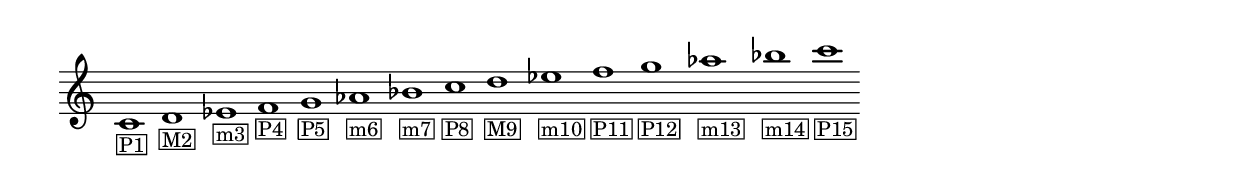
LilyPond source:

\version "2.18.2"
\header {
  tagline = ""
}


\score {

\new Staff \relative c' {
  \omit Staff.TimeSignature
  \cadenzaOn
  \textLengthOn
  c1 _\markup\box{\smaller "P1"}
  d _\markup\box{\smaller "M2"}
  ees _\markup\box{\smaller "m3"}
  f _\markup\box{\smaller "P4"}
  g _\markup\box{\smaller "P5"}
  aes _\markup\box{\smaller "m6"}
  bes _\markup\box{\smaller "m7"}
  c _\markup\box{\smaller "P8"}
  d _\markup\box{\smaller "M9"}
  ees _\markup\box{\smaller "m10"}
  f _\markup\box{\smaller "P11"}
  g _\markup\box{\smaller "P12"}
  aes _\markup\box{\smaller "m13"}
  bes _\markup\box{\smaller "m14"}
  c _\markup\box{\smaller "P15"}
}

\layout {
    %  ragged-last = ##t
    %  line-width = 150\mm
    indent = 0\mm
    \context {
      \Voice
      \remove "Stem_engraver"
    }

}

%\midi {
%     \tempo 4 = 130
%}

} %score

